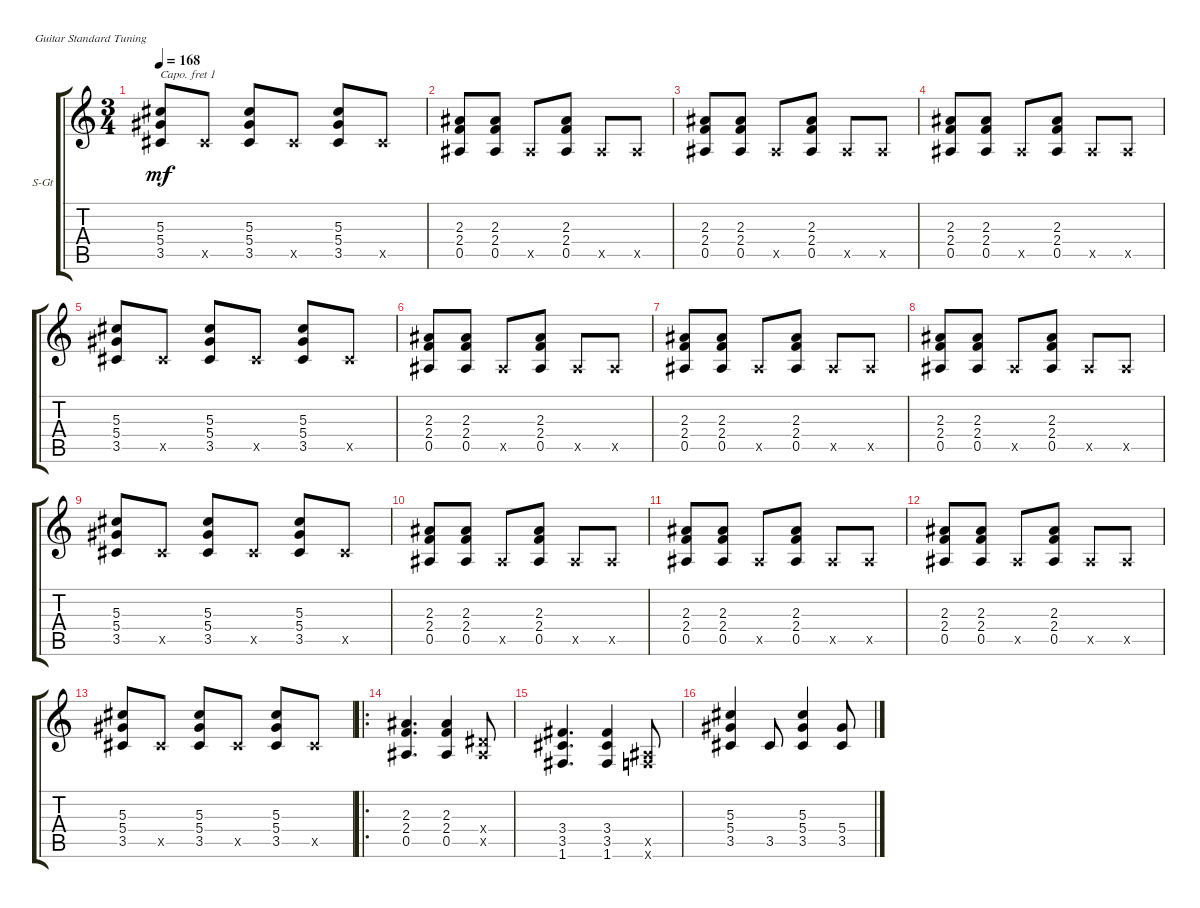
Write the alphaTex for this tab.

\defaultSystemsLayout 4
\bracketExtendMode groupsimilarinstruments
\firstSystemTrackNameOrientation horizontal
\otherSystemsTrackNameOrientation horizontal
\track ("Steel Guitar" "S-Gt") {instrument acousticguitarsteel}
\staff {score tabs}
\capo 1
\tuning (E4 B3 G3 D3 A2 E2)
\ts (3 4)
\tempo 168
\clef g2
\ks c
(3.5 5.3 5.4).8{dy mf} 3.5{x}.8 (3.5 5.4 5.3).8 3.5{x}.8 (3.5 5.3 5.4).8 3.5{x}.8 |
(0.5 2.4 2.3).8 (0.5 2.3 2.4).8 0.5{x}.8 (0.5 2.4 2.3).8 0.5{x}.8 0.5{x}.8 |
(0.5 2.3 2.4).8 (0.5 2.4 2.3).8 0.5{x}.8 (0.5 2.3 2.4).8 0.5{x}.8 0.5{x}.8 |
(0.5 2.4 2.3).8 (0.5 2.3 2.4).8 0.5{x}.8 (0.5 2.4 2.3).8 0.5{x}.8 0.5{x}.8 |
(3.5 5.3 5.4).8 3.5{x}.8 (3.5 5.4 5.3).8 3.5{x}.8 (3.5 5.3 5.4).8 3.5{x}.8 |
(0.5 2.4 2.3).8 (0.5 2.3 2.4).8 0.5{x}.8 (0.5 2.4 2.3).8 0.5{x}.8 0.5{x}.8 |
(0.5 2.3 2.4).8 (0.5 2.4 2.3).8 0.5{x}.8 (0.5 2.3 2.4).8 0.5{x}.8 0.5{x}.8 |
(0.5 2.4 2.3).8 (0.5 2.3 2.4).8 0.5{x}.8 (0.5 2.4 2.3).8 0.5{x}.8 0.5{x}.8 |
(3.5 5.3 5.4).8 3.5{x}.8 (3.5 5.4 5.3).8 3.5{x}.8 (3.5 5.3 5.4).8 3.5{x}.8 |
(0.5 2.4 2.3).8 (0.5 2.3 2.4).8 0.5{x}.8 (0.5 2.4 2.3).8 0.5{x}.8 0.5{x}.8 |
(0.5 2.3 2.4).8 (0.5 2.4 2.3).8 0.5{x}.8 (0.5 2.3 2.4).8 0.5{x}.8 0.5{x}.8 |
(0.5 2.4 2.3).8 (0.5 2.3 2.4).8 0.5{x}.8 (0.5 2.4 2.3).8 0.5{x}.8 0.5{x}.8 |
(3.5 5.3 5.4).8 3.5{x}.8 (3.5 5.4 5.3).8 3.5{x}.8 (3.5 5.3 5.4).8 3.5{x}.8 |
\ro
(0.5 2.4 2.3).4{d} (0.5 2.4 2.3).4 (0.5{x} 0.4{x}).8 |
(1.6 3.5 3.4).4{d} (1.6 3.5 3.4).4 (0.5{x} 0.6{x}).8 |
(3.5 5.4 5.3).4 3.5.8 (3.5 5.4 5.3).4 (3.5 5.4).8
